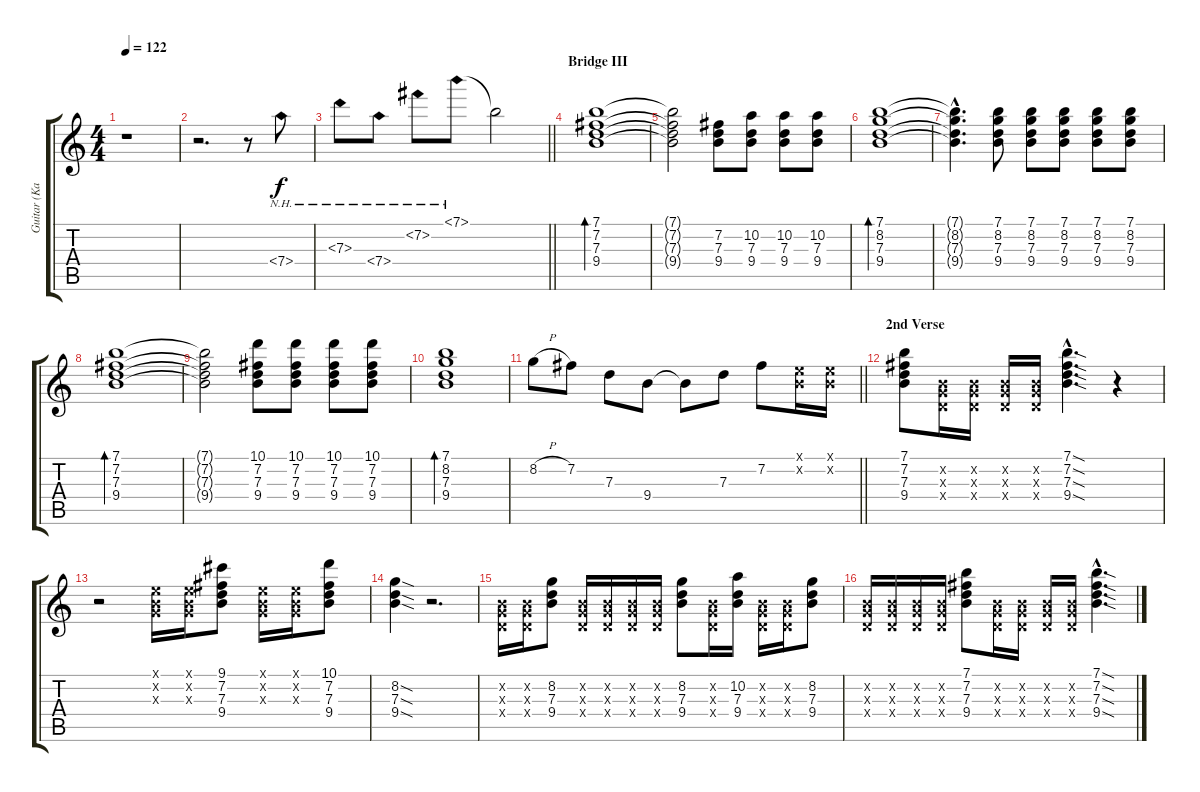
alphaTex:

\track ("Guitar (Kaoru)" "Guitar (Ka") {instrument electricguitarclean}
\staff {score tabs}
\tuning (E4 B3 G3 D3 A2 E2) {hide}
\ts (4 4)
\tempo 122
\clef g2
\ks c
r.1{dy f} |
r.2{d} r.8 7.4{nh}.8 |
\barLineRight lightlight
7.3{nh}.8 7.4{nh}.8 7.2{nh}.8 7.1{nh}.8 7.1{t}.2 |
\section ("" "Bridge III")
(7.1 7.2 7.3 9.4).1{bd 120} |
(7.1{t} 7.2{t} 7.3{t} 9.4{t}).2 (7.2 7.3 9.4).8 (10.2 7.3 9.4).8 (10.2 7.3 9.4).8 (10.2 7.3 9.4).8 |
(7.1 8.2 7.3 9.4).1{bd 120} |
(7.1{hac t} 8.2{hac t} 7.3{hac t} 9.4{hac t}).4{d} (7.1 8.2 7.3 9.4).8 (7.1 8.2 7.3 9.4).8 (7.1 8.2 7.3 9.4).8 (7.1 8.2 7.3 9.4).8 (7.1 8.2 7.3 9.4).8 |
(7.1 7.2 7.3 9.4).1{bd 120} |
(7.1{t} 7.2{t} 7.3{t} 9.4{t}).2 (10.1 7.2 7.3 9.4).8 (10.1 7.2 7.3 9.4).8 (10.1 7.2 7.3 9.4).8 (10.1 7.2 7.3 9.4).8 |
(7.1 8.2 7.3 9.4).1{bd 120} |
\barLineRight lightlight
8.2{h}.8 7.2.8 7.3.8 9.4.8 9.4{t}.8 7.3.8 7.2.8 (0.1{x} 0.2{x}).16 (0.1{x} 0.2{x}).16 |
\section ("" "2nd Verse")
(7.1 7.2 7.3 9.4).8 (0.2{x} 0.3{x} 0.4{x}).16 (0.2{x} 0.3{x} 0.4{x}).16 (0.2{x} 0.3{x} 0.4{x}).16 (0.2{x} 0.3{x} 0.4{x}).16 (7.1{sod hac} 7.2{sod hac} 7.3{sod hac} 9.4{sod hac}).4{d} r.4 |
r.2 (0.1{x} 0.2{x} 0.3{x}).16 (0.1{x} 0.2{x} 0.3{x}).16 (9.1 7.2 7.3 9.4).8 (0.1{x} 0.2{x} 0.3{x}).16 (0.1{x} 0.2{x} 0.3{x}).16 (10.1 7.2 7.3 9.4).8 |
(8.2{sod} 7.3{sod} 9.4{sod}).4 r.2{d} |
(0.2{x} 0.3{x} 0.4{x}).16 (0.2{x} 0.3{x} 0.4{x}).16 (8.2 7.3 9.4).8 (0.2{x} 0.3{x} 0.4{x}).16 (0.2{x} 0.3{x} 0.4{x}).16 (0.2{x} 0.3{x} 0.4{x}).16 (0.2{x} 0.3{x} 0.4{x}).16 (8.2 7.3 9.4).8 (0.2{x} 0.3{x} 0.4{x}).16 (10.2 7.3 9.4).16 (0.2{x} 0.3{x} 0.4{x}).16 (0.2{x} 0.3{x} 0.4{x}).16 (8.2 7.3 9.4).8 |
(0.2{x} 0.3{x} 0.4{x}).16 (0.2{x} 0.3{x} 0.4{x}).16 (0.2{x} 0.3{x} 0.4{x}).16 (0.2{x} 0.3{x} 0.4{x}).16 (7.1 7.2 7.3 9.4).8 (0.2{x} 0.3{x} 0.4{x}).16 (0.2{x} 0.3{x} 0.4{x}).16 (0.2{x} 0.3{x} 0.4{x}).16 (0.2{x} 0.3{x} 0.4{x}).16 (7.1{sod hac} 7.2{sod hac} 7.3{sod hac} 9.4{sod hac}).4{d}
